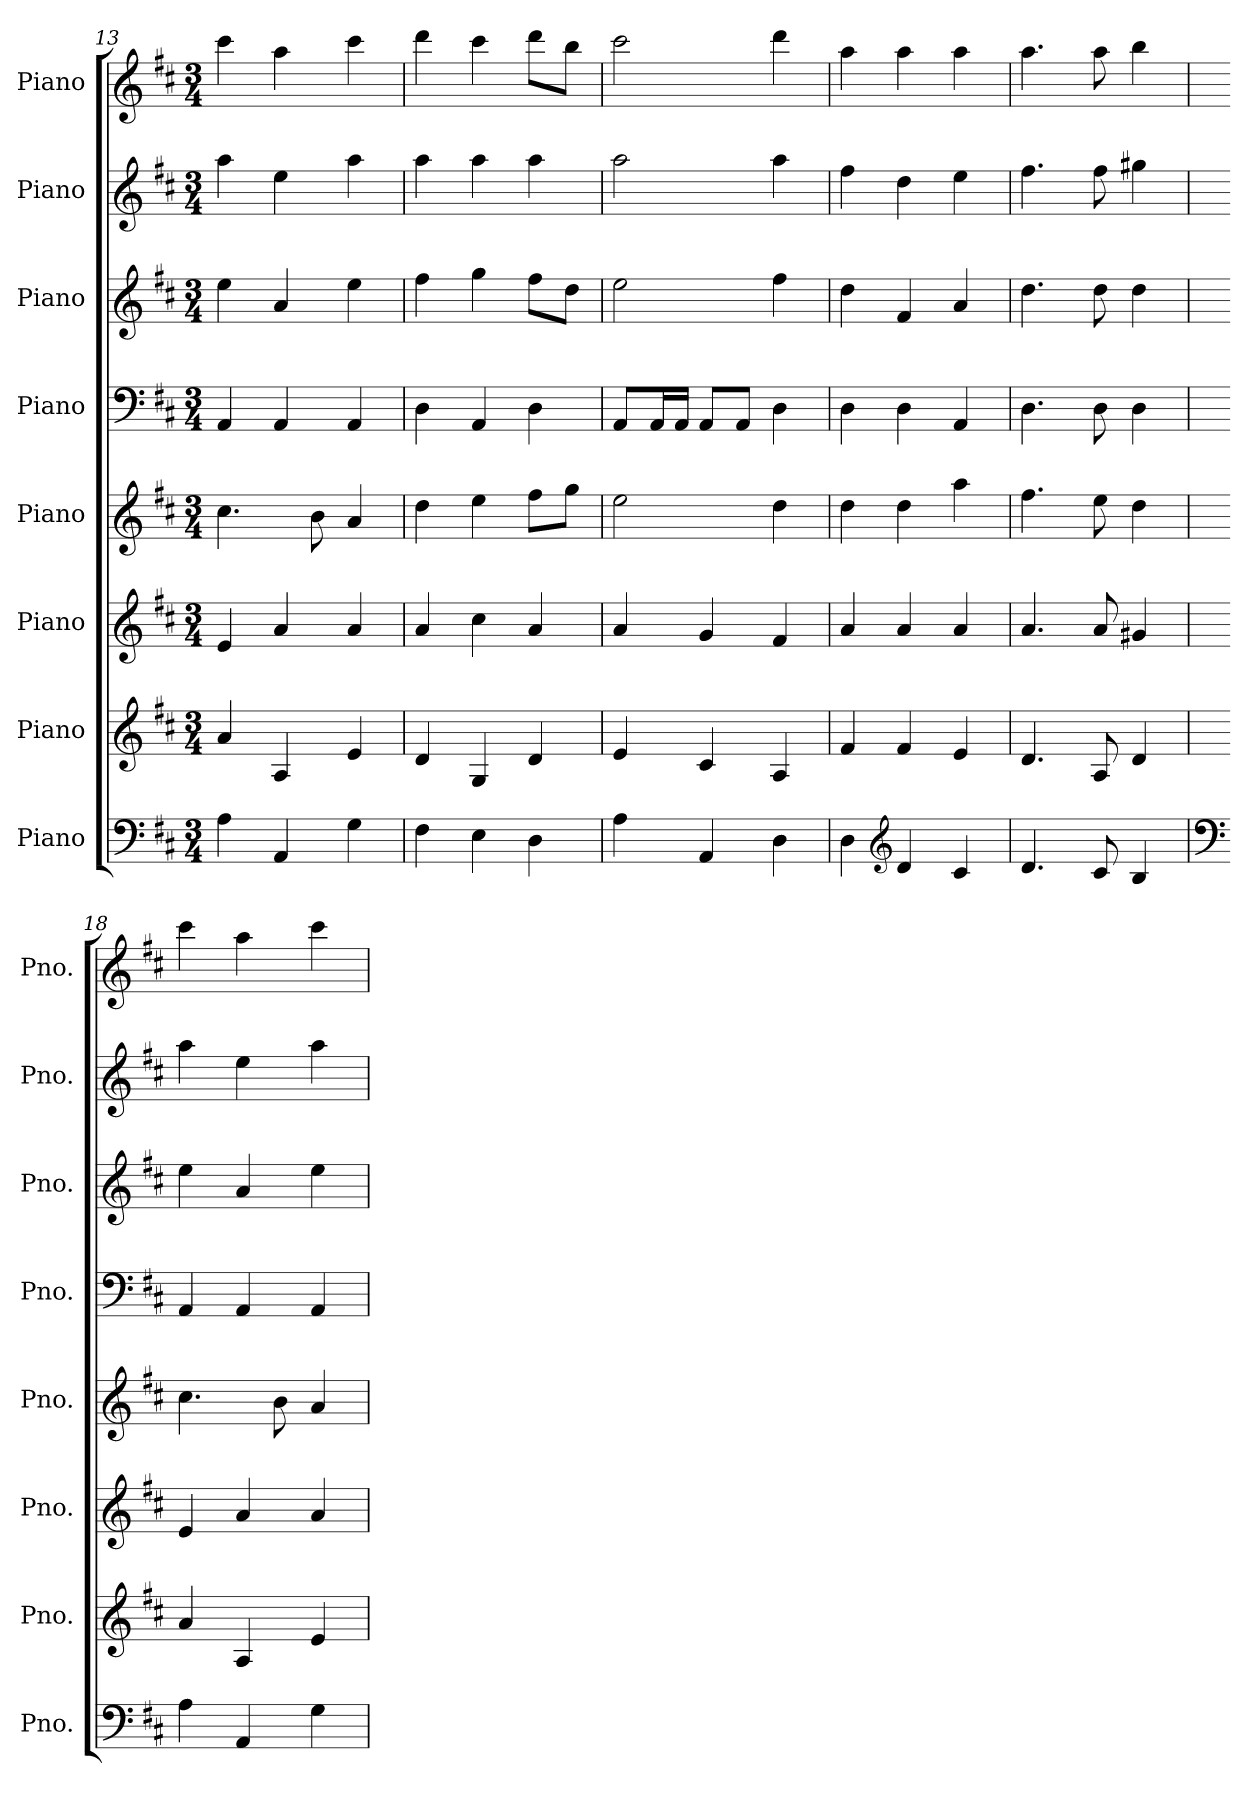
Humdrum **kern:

**kern	**kern	**kern	**kern	**kern	**kern	**kern	**kern
*part8	*part7	*part6	*part5	*part4	*part3	*part2	*part1
*staff8	*staff7	*staff6	*staff5	*staff4	*staff3	*staff2	*staff1
*I"Piano	*I"Piano	*I"Piano	*I"Piano	*I"Piano	*I"Piano	*I"Piano	*I"Piano
*I'Pno.	*I'Pno.	*I'Pno.	*I'Pno.	*I'Pno.	*I'Pno.	*I'Pno.	*I'Pno.
*clefF4	*clefG2	*clefG2	*clefG2	*clefF4	*clefG2	*clefG2	*clefG2
*k[f#c#]	*k[f#c#]	*k[f#c#]	*k[f#c#]	*k[f#c#]	*k[f#c#]	*k[f#c#]	*k[f#c#]
*M3/4	*M3/4	*M3/4	*M3/4	*M3/4	*M3/4	*M3/4	*M3/4
=13	=13	=13	=13	=13	=13	=13	=13
4A\	4a/	4e/	4.cc#\	4AA/	4ee\	4aa\	4ccc#\
4AA/	4A/	4a/	.	4AA/	4a/	4ee\	4aa\
.	.	.	8b\	.	.	.	.
4G\	4e/	4a/	4a/	4AA/	4ee\	4aa\	4ccc#\
=14	=14	=14	=14	=14	=14	=14	=14
4F#\	4d/	4a/	4dd\	4D\	4ff#\	4aa\	4ddd\
4E\	4G/	4cc#\	4ee\	4AA/	4gg\	4aa\	4ccc#\
4D\	4d/	4a/	8ff#\L	4D\	8ff#\L	4aa\	8ddd\L
.	.	.	8gg\J	.	8dd\J	.	8bb\J
=15	=15	=15	=15	=15	=15	=15	=15
4A\	4e/	4a/	2ee\	8AA/L	2ee\	2aa\	2ccc#\
.	.	.	.	16AA/L	.	.	.
.	.	.	.	16AA/JJ	.	.	.
4AA/	4c#/	4g/	.	8AA/L	.	.	.
.	.	.	.	8AA/J	.	.	.
4D\	4A/	4f#/	4dd\	4D\	4ff#\	4aa\	4ddd\
=16	=16	=16	=16	=16	=16	=16	=16
4D\	4f#/	4a/	4dd\	4D\	4dd\	4ff#\	4aa\
*clefG2	*	*	*	*	*	*	*
4d/	4f#/	4a/	4dd\	4D\	4f#/	4dd\	4aa\
4c#/	4e/	4a/	4aa\	4AA/	4a/	4ee\	4aa\
!!LO:PB:g=z
=17	=17	=17	=17	=17	=17	=17	=17
4.d/	4.d/	4.a/	4.ff#\	4.D\	4.dd\	4.ff#\	4.aa\
8c#/	8A/	8a/	8ee\	8D\	8dd\	8ff#\	8aa\
4B/	4d/	4g#X/	4dd\	4D\	4dd\	4gg#X\	4bb\
=18	=18	=18	=18	=18	=18	=18	=18
*clefF4	*	*	*	*	*	*	*
4A\	4a/	4e/	4.cc#\	4AA/	4ee\	4aa\	4ccc#\
4AA/	4A/	4a/	.	4AA/	4a/	4ee\	4aa\
.	.	.	8b\	.	.	.	.
4G\	4e/	4a/	4a/	4AA/	4ee\	4aa\	4ccc#\
=	=	=	=	=	=	=	=
*-	*-	*-	*-	*-	*-	*-	*-
